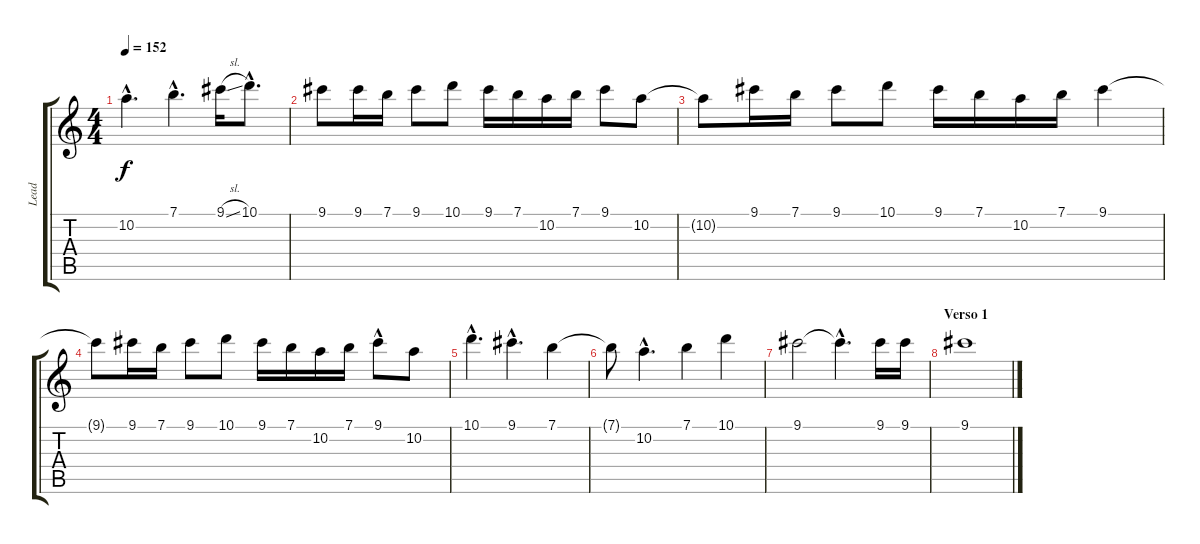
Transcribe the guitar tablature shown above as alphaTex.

\track ("Lead" "Lead") {instrument overdrivenguitar}
\staff {score tabs}
\tuning (E4 B3 G3 D3 A2 E2) {hide}
\ts (4 4)
\tempo 152
\clef g2
\ks c
10.2{hac}.4{d dy f} 7.1{hac}.4{d} 9.1{sl}.16 10.1{hac}.8{d} |
9.1.8 9.1.16 7.1.16 9.1.8 10.1.8 9.1.16 7.1.16 10.2.16 7.1.16 9.1.8 10.2.8 |
10.2{t}.8 9.1.16 7.1.16 9.1.8 10.1.8 9.1.16 7.1.16 10.2.16 7.1.16 9.1.4 |
9.1{t}.8 9.1.16 7.1.16 9.1.8 10.1.8 9.1.16 7.1.16 10.2.16 7.1.16 9.1{hac}.8 10.2.8 |
10.1{hac}.4{d} 9.1{hac}.4{d} 7.1.4 |
7.1{t}.8 10.2{hac}.4{d} 7.1.4 10.1.4 |
9.1.2 9.1{hac t}.4{d} 9.1.16 9.1.16 |
\section ("" "Verso 1")
9.1.1
